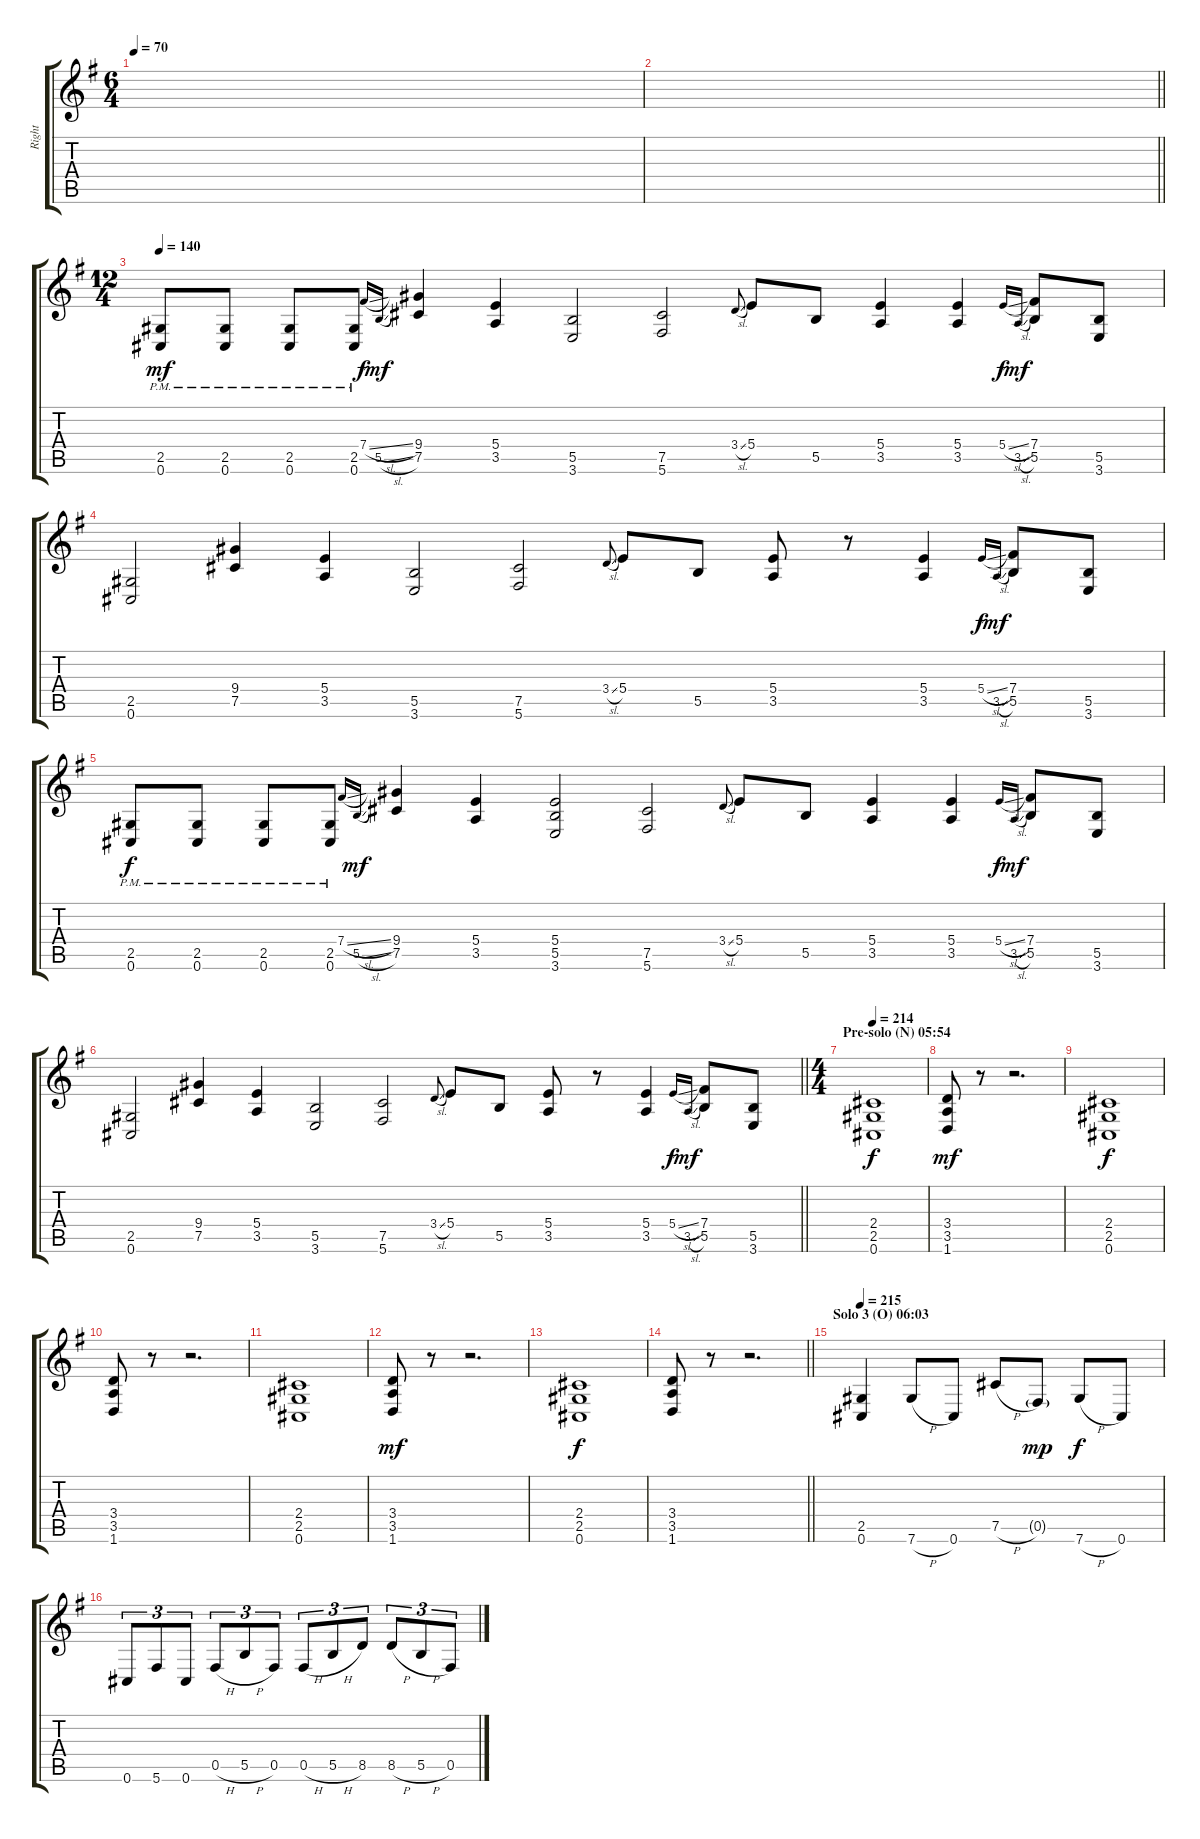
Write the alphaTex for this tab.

\track ("Right" "Right") {instrument distortionguitar}
\staff {score tabs}
\tuning (Db4 Ab3 E3 B2 Gb2 Db2) {hide}
\ts (6 4)
\tempo 70
\clef g2
\ks eminor
|
\barLineRight lightlight
|
\ts (12 4)
\tempo 140
(2.5{pm} 0.6{pm}).8{dy mf volume 13} (2.5{pm} 0.6{pm}).8 (2.5{pm} 0.6{pm}).8 (2.5{pm} 0.6{pm}).8 7.4{sl}.16{gr onbeat dy f} 5.5{sl}.16{gr onbeat dy mf} (9.4 7.5).4 (5.4 3.5).4 (5.5 3.6).2 (7.5 5.6).2 3.4{sl}.8{gr onbeat} 5.4.8 5.5.8 (5.4 3.5).4 (5.4 3.5).4 5.4{sl}.16{gr onbeat dy f} 3.5{sl}.16{gr onbeat dy mf} (7.4 5.5).8 (5.5 3.6).8 |
(2.5 0.6).2 (9.4 7.5).4 (5.4 3.5).4 (5.5 3.6).2 (7.5 5.6).2 3.4{sl}.8{gr onbeat} 5.4.8 5.5.8 (5.4 3.5).8 r.8 (5.4 3.5).4 5.4{sl}.16{gr onbeat dy f} 3.5{sl}.16{gr onbeat dy mf} (7.4 5.5).8 (5.5 3.6).8 |
(2.5{pm} 0.6{pm}).8{dy f} (2.5{pm} 0.6{pm}).8 (2.5{pm} 0.6{pm}).8 (2.5{pm} 0.6{pm}).8 7.4{sl}.16{gr onbeat} 5.5{sl}.16{gr onbeat dy mf} (9.4 7.5).4 (5.4 3.5).4 (5.4 5.5 3.6).2 (7.5 5.6).2 3.4{sl}.8{gr onbeat} 5.4.8 5.5.8 (5.4 3.5).4 (5.4 3.5).4 5.4{sl}.16{gr onbeat dy f} 3.5{sl}.16{gr onbeat dy mf} (7.4 5.5).8 (5.5 3.6).8 |
\barLineRight lightlight
(2.5 0.6).2 (9.4 7.5).4 (5.4 3.5).4 (5.5 3.6).2 (7.5 5.6).2 3.4{sl}.8{gr onbeat} 5.4.8 5.5.8 (5.4 3.5).8 r.8 (5.4 3.5).4 5.4{sl}.16{gr onbeat dy f} 3.5{sl}.16{gr onbeat dy mf} (7.4 5.5).8 (5.5 3.6).8 |
\ts (4 4)
\section ("" "Pre-solo (N) 05:54")
\tempo 214
(2.4 2.5 0.6).1{dy f} |
(3.4 3.5 1.6).8{dy mf} r.8 r.2{d} |
(2.4 2.5 0.6).1{dy f} |
(3.4 3.5 1.6).8 r.8 r.2{d} |
(2.4 2.5 0.6).1 |
(3.4 3.5 1.6).8{dy mf} r.8 r.2{d} |
(2.4 2.5 0.6).1{dy f} |
\barLineRight lightlight
(3.4 3.5 1.6).8 r.8 r.2{d} |
\section ("" "Solo 3 (O) 06:03")
\tempo 215
(2.5 0.6).4 7.6{h}.8 0.6.8 7.5{h}.8 0.5{g}.8{dy mp} 7.6{h}.8{dy f} 0.6.8 |
0.6.8{tu (3 2)} 5.6.8{tu (3 2)} 0.6.8{tu (3 2)} 0.5{h}.8{tu (3 2)} 5.5{h}.8{tu (3 2)} 0.5.8{tu (3 2)} 0.5{h}.8{tu (3 2)} 5.5{h}.8{tu (3 2)} 8.5.8{tu (3 2)} 8.5{h}.8{tu (3 2)} 5.5{h}.8{tu (3 2)} 0.5.8{tu (3 2)}
